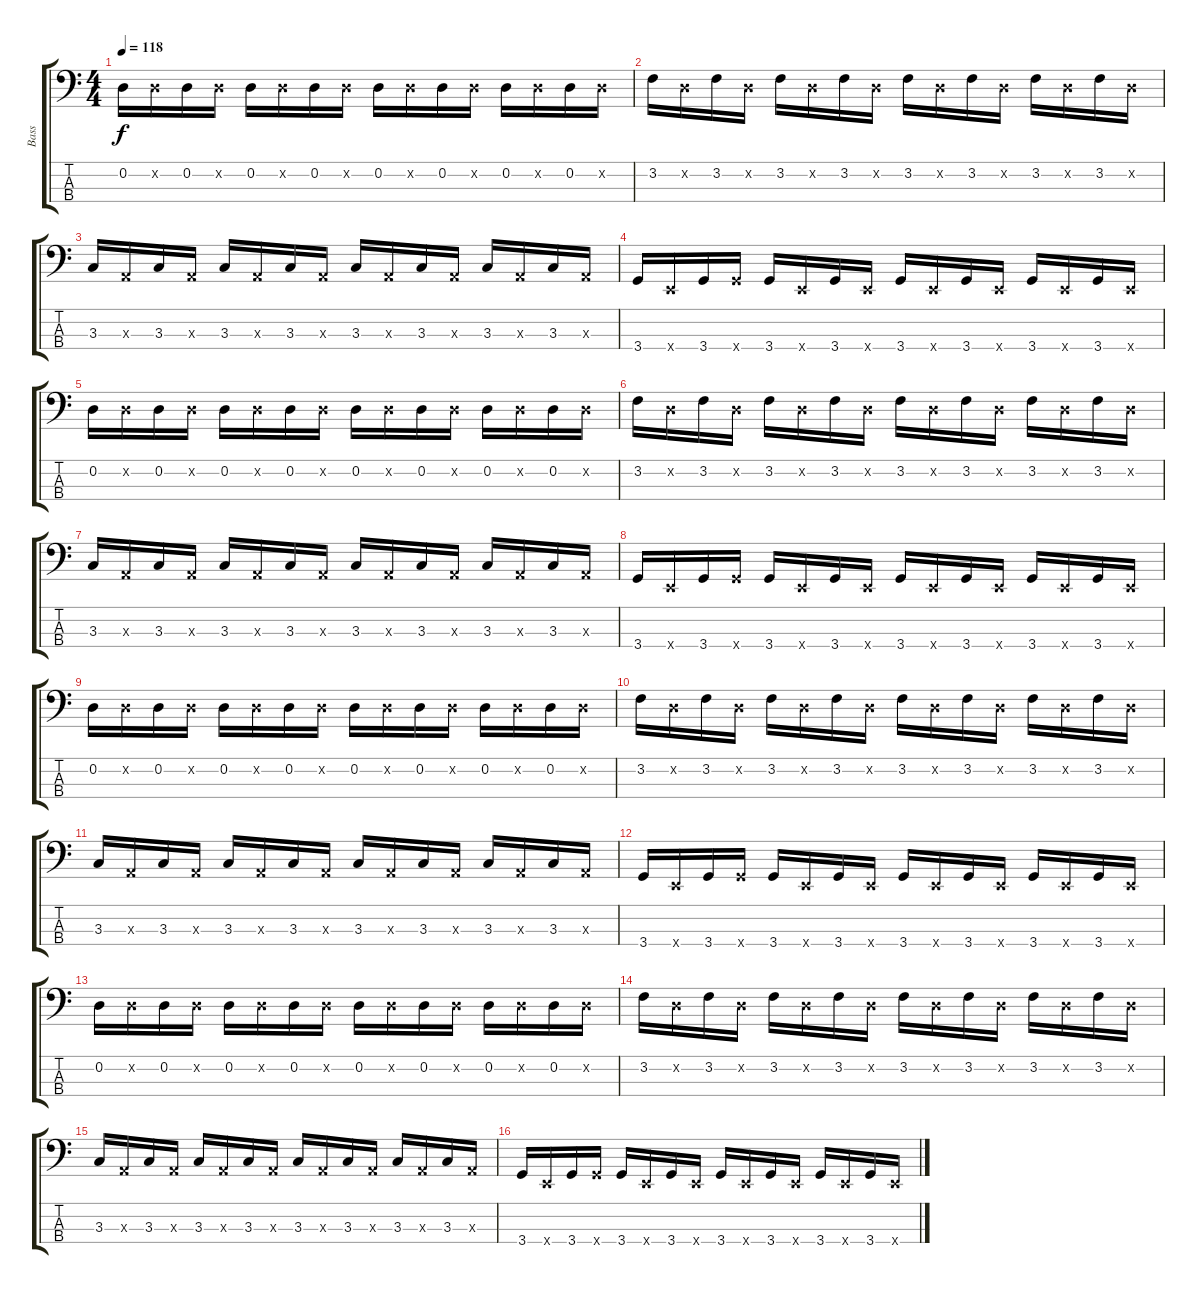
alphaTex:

\track ("Bass" "Bass") {instrument electricbassfinger}
\staff {score tabs}
\tuning (G2 D2 A1 E1) {hide}
\ts (4 4)
\tempo 118
\clef f4
\ks c
0.2.16{dy f} 0.2{x}.16 0.2.16 0.2{x}.16 0.2.16 0.2{x}.16 0.2.16 0.2{x}.16 0.2.16 0.2{x}.16 0.2.16 0.2{x}.16 0.2.16 0.2{x}.16 0.2.16 0.2{x}.16 |
3.2.16 0.2{x}.16 3.2.16 0.2{x}.16 3.2.16 0.2{x}.16 3.2.16 0.2{x}.16 3.2.16 0.2{x}.16 3.2.16 0.2{x}.16 3.2.16 0.2{x}.16 3.2.16 0.2{x}.16 |
3.3.16 0.3{x}.16 3.3.16 0.3{x}.16 3.3.16 0.3{x}.16 3.3.16 0.3{x}.16 3.3.16 0.3{x}.16 3.3.16 0.3{x}.16 3.3.16 0.3{x}.16 3.3.16 0.3{x}.16 |
3.4.16 0.4{x}.16 3.4.16 3.4{x}.16 3.4.16 0.4{x}.16 3.4.16 0.4{x}.16 3.4.16 0.4{x}.16 3.4.16 0.4{x}.16 3.4.16 0.4{x}.16 3.4.16 0.4{x}.16 |
0.2.16 0.2{x}.16 0.2.16 0.2{x}.16 0.2.16 0.2{x}.16 0.2.16 0.2{x}.16 0.2.16 0.2{x}.16 0.2.16 0.2{x}.16 0.2.16 0.2{x}.16 0.2.16 0.2{x}.16 |
3.2.16 0.2{x}.16 3.2.16 0.2{x}.16 3.2.16 0.2{x}.16 3.2.16 0.2{x}.16 3.2.16 0.2{x}.16 3.2.16 0.2{x}.16 3.2.16 0.2{x}.16 3.2.16 0.2{x}.16 |
3.3.16 0.3{x}.16 3.3.16 0.3{x}.16 3.3.16 0.3{x}.16 3.3.16 0.3{x}.16 3.3.16 0.3{x}.16 3.3.16 0.3{x}.16 3.3.16 0.3{x}.16 3.3.16 0.3{x}.16 |
3.4.16 0.4{x}.16 3.4.16 3.4{x}.16 3.4.16 0.4{x}.16 3.4.16 0.4{x}.16 3.4.16 0.4{x}.16 3.4.16 0.4{x}.16 3.4.16 0.4{x}.16 3.4.16 0.4{x}.16 |
0.2.16 0.2{x}.16 0.2.16 0.2{x}.16 0.2.16 0.2{x}.16 0.2.16 0.2{x}.16 0.2.16 0.2{x}.16 0.2.16 0.2{x}.16 0.2.16 0.2{x}.16 0.2.16 0.2{x}.16 |
3.2.16 0.2{x}.16 3.2.16 0.2{x}.16 3.2.16 0.2{x}.16 3.2.16 0.2{x}.16 3.2.16 0.2{x}.16 3.2.16 0.2{x}.16 3.2.16 0.2{x}.16 3.2.16 0.2{x}.16 |
3.3.16 0.3{x}.16 3.3.16 0.3{x}.16 3.3.16 0.3{x}.16 3.3.16 0.3{x}.16 3.3.16 0.3{x}.16 3.3.16 0.3{x}.16 3.3.16 0.3{x}.16 3.3.16 0.3{x}.16 |
3.4.16 0.4{x}.16 3.4.16 3.4{x}.16 3.4.16 0.4{x}.16 3.4.16 0.4{x}.16 3.4.16 0.4{x}.16 3.4.16 0.4{x}.16 3.4.16 0.4{x}.16 3.4.16 0.4{x}.16 |
0.2.16 0.2{x}.16 0.2.16 0.2{x}.16 0.2.16 0.2{x}.16 0.2.16 0.2{x}.16 0.2.16 0.2{x}.16 0.2.16 0.2{x}.16 0.2.16 0.2{x}.16 0.2.16 0.2{x}.16 |
3.2.16 0.2{x}.16 3.2.16 0.2{x}.16 3.2.16 0.2{x}.16 3.2.16 0.2{x}.16 3.2.16 0.2{x}.16 3.2.16 0.2{x}.16 3.2.16 0.2{x}.16 3.2.16 0.2{x}.16 |
3.3.16 0.3{x}.16 3.3.16 0.3{x}.16 3.3.16 0.3{x}.16 3.3.16 0.3{x}.16 3.3.16 0.3{x}.16 3.3.16 0.3{x}.16 3.3.16 0.3{x}.16 3.3.16 0.3{x}.16 |
3.4.16 0.4{x}.16 3.4.16 3.4{x}.16 3.4.16 0.4{x}.16 3.4.16 0.4{x}.16 3.4.16 0.4{x}.16 3.4.16 0.4{x}.16 3.4.16 0.4{x}.16 3.4.16 0.4{x}.16
